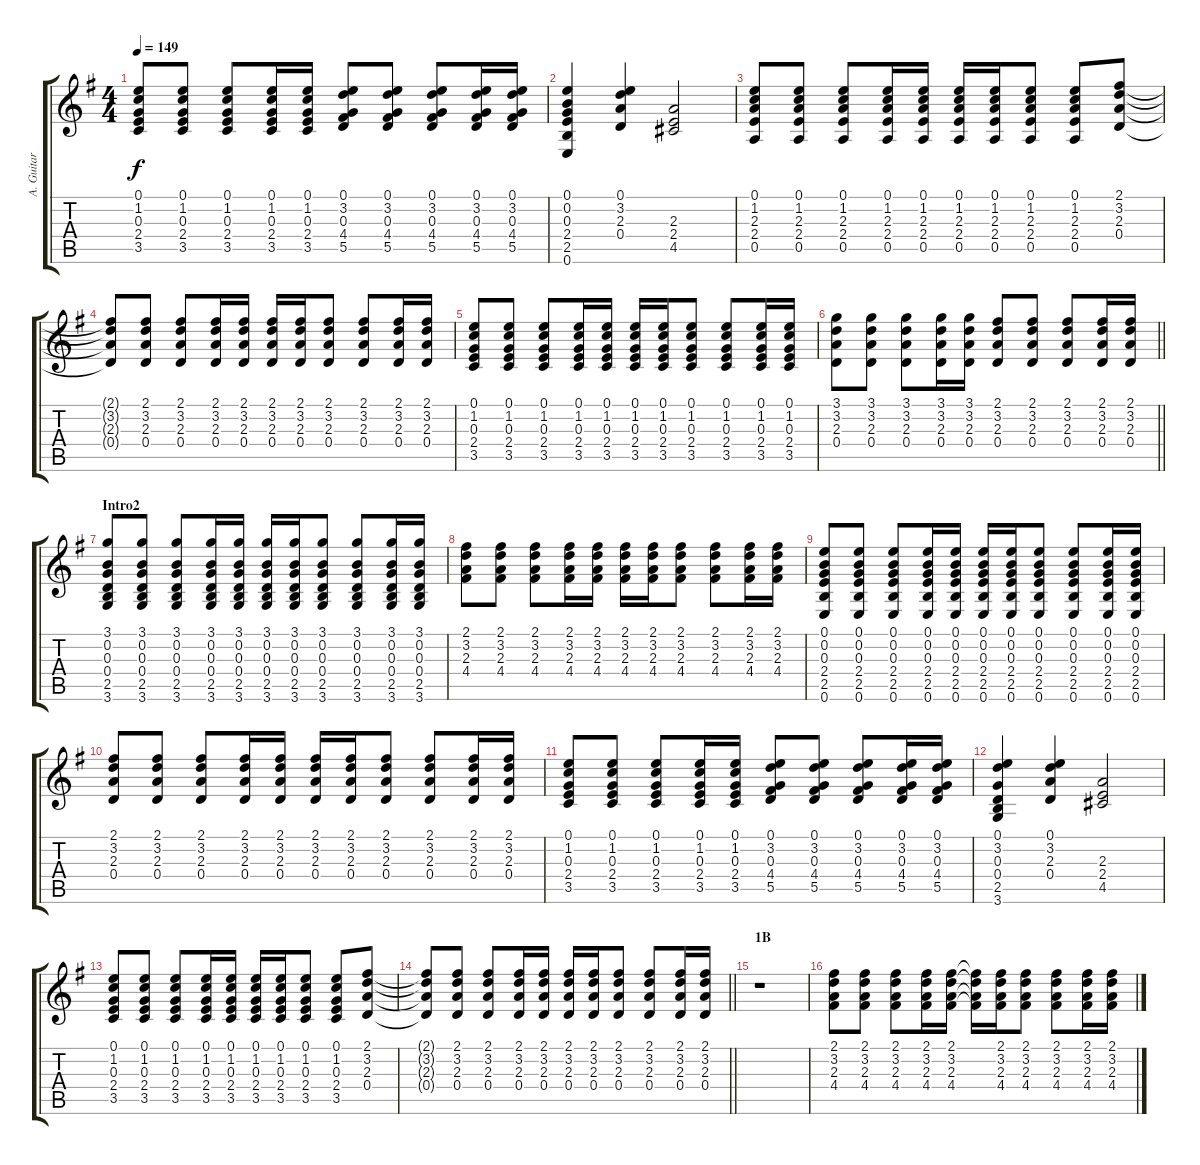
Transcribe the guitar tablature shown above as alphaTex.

\track ("A. Guitar" "A. Guitar") {instrument acousticguitarsteel}
\staff {score tabs}
\tuning (E4 B3 G3 D3 A2 E2) {hide}
\ts (4 4)
\tempo 149
\clef g2
\ks g
(0.1 1.2 0.3 2.4 3.5).8{dy f} (0.1 1.2 0.3 2.4 3.5).8 (0.1 1.2 0.3 2.4 3.5).8 (0.1 1.2 0.3 2.4 3.5).16 (0.1 1.2 0.3 2.4 3.5).16 (0.1 3.2 0.3 4.4 5.5).8 (0.1 3.2 0.3 4.4 5.5).8 (0.1 3.2 0.3 4.4 5.5).8 (0.1 3.2 0.3 4.4 5.5).16 (0.1 3.2 0.3 4.4 5.5).16 |
(0.1 0.2 0.3 2.4 2.5 0.6).4 (0.1 3.2 2.3 0.4).4 (2.3 2.4 4.5).2 |
(0.1 1.2 2.3 2.4 0.5).8 (0.1 1.2 2.3 2.4 0.5).8 (0.1 1.2 2.3 2.4 0.5).8 (0.1 1.2 2.3 2.4 0.5).16 (0.1 1.2 2.3 2.4 0.5).16 (0.1 1.2 2.3 2.4 0.5).16 (0.1 1.2 2.3 2.4 0.5).16 (0.1 1.2 2.3 2.4 0.5).8 (0.1 1.2 2.3 2.4 0.5).8 (2.1 3.2 2.3 0.4).8 |
(2.1{t} 3.2{t} 2.3{t} 0.4{t}).8 (2.1 3.2 2.3 0.4).8 (2.1 3.2 2.3 0.4).8 (2.1 3.2 2.3 0.4).16 (2.1 3.2 2.3 0.4).16 (2.1 3.2 2.3 0.4).16 (2.1 3.2 2.3 0.4).16 (2.1 3.2 2.3 0.4).8 (2.1 3.2 2.3 0.4).8 (2.1 3.2 2.3 0.4).16 (2.1 3.2 2.3 0.4).16 |
(0.1 1.2 0.3 2.4 3.5).8 (0.1 1.2 0.3 2.4 3.5).8 (0.1 1.2 0.3 2.4 3.5).8 (0.1 1.2 0.3 2.4 3.5).16 (0.1 1.2 0.3 2.4 3.5).16 (0.1 1.2 0.3 2.4 3.5).16 (0.1 1.2 0.3 2.4 3.5).16 (0.1 1.2 0.3 2.4 3.5).8 (0.1 1.2 0.3 2.4 3.5).8 (0.1 1.2 0.3 2.4 3.5).16 (0.1 1.2 0.3 2.4 3.5).16 |
\barLineRight lightlight
(3.1 3.2 2.3 0.4).8 (3.1 3.2 2.3 0.4).8 (3.1 3.2 2.3 0.4).8 (3.1 3.2 2.3 0.4).16 (3.1 3.2 2.3 0.4).16 (2.1 3.2 2.3 0.4).8 (2.1 3.2 2.3 0.4).8 (2.1 3.2 2.3 0.4).8 (2.1 3.2 2.3 0.4).16 (2.1 3.2 2.3 0.4).16 |
\section ("" "Intro2")
(3.1 0.2 0.3 0.4 2.5 3.6).8 (3.1 0.2 0.3 0.4 2.5 3.6).8 (3.1 0.2 0.3 0.4 2.5 3.6).8 (3.1 0.2 0.3 0.4 2.5 3.6).16 (3.1 0.2 0.3 0.4 2.5 3.6).16 (3.1 0.2 0.3 0.4 2.5 3.6).16 (3.1 0.2 0.3 0.4 2.5 3.6).16 (3.1 0.2 0.3 0.4 2.5 3.6).8 (3.1 0.2 0.3 0.4 2.5 3.6).8 (3.1 0.2 0.3 0.4 2.5 3.6).16 (3.1 0.2 0.3 0.4 2.5 3.6).16 |
(2.1 3.2 2.3 4.4).8 (2.1 3.2 2.3 4.4).8 (2.1 3.2 2.3 4.4).8 (2.1 3.2 2.3 4.4).16 (2.1 3.2 2.3 4.4).16 (2.1 3.2 2.3 4.4).16 (2.1 3.2 2.3 4.4).16 (2.1 3.2 2.3 4.4).8 (2.1 3.2 2.3 4.4).8 (2.1 3.2 2.3 4.4).16 (2.1 3.2 2.3 4.4).16 |
(0.1 0.2 0.3 2.4 2.5 0.6).8 (0.1 0.2 0.3 2.4 2.5 0.6).8 (0.1 0.2 0.3 2.4 2.5 0.6).8 (0.1 0.2 0.3 2.4 2.5 0.6).16 (0.1 0.2 0.3 2.4 2.5 0.6).16 (0.1 0.2 0.3 2.4 2.5 0.6).16 (0.1 0.2 0.3 2.4 2.5 0.6).16 (0.1 0.2 0.3 2.4 2.5 0.6).8 (0.1 0.2 0.3 2.4 2.5 0.6).8 (0.1 0.2 0.3 2.4 2.5 0.6).16 (0.1 0.2 0.3 2.4 2.5 0.6).16 |
(2.1 3.2 2.3 0.4).8 (2.1 3.2 2.3 0.4).8 (2.1 3.2 2.3 0.4).8 (2.1 3.2 2.3 0.4).16 (2.1 3.2 2.3 0.4).16 (2.1 3.2 2.3 0.4).16 (2.1 3.2 2.3 0.4).16 (2.1 3.2 2.3 0.4).8 (2.1 3.2 2.3 0.4).8 (2.1 3.2 2.3 0.4).16 (2.1 3.2 2.3 0.4).16 |
(0.1 1.2 0.3 2.4 3.5).8 (0.1 1.2 0.3 2.4 3.5).8 (0.1 1.2 0.3 2.4 3.5).8 (0.1 1.2 0.3 2.4 3.5).16 (0.1 1.2 0.3 2.4 3.5).16 (0.1 3.2 0.3 4.4 5.5).8 (0.1 3.2 0.3 4.4 5.5).8 (0.1 3.2 0.3 4.4 5.5).8 (0.1 3.2 0.3 4.4 5.5).16 (0.1 3.2 0.3 4.4 5.5).16 |
(0.1 3.2 0.3 0.4 2.5 3.6).4 (0.1 3.2 2.3 0.4).4 (2.3 2.4 4.5).2 |
(0.1 1.2 0.3 2.4 3.5).8 (0.1 1.2 0.3 2.4 3.5).8 (0.1 1.2 0.3 2.4 3.5).8 (0.1 1.2 0.3 2.4 3.5).16 (0.1 1.2 0.3 2.4 3.5).16 (0.1 1.2 0.3 2.4 3.5).16 (0.1 1.2 0.3 2.4 3.5).16 (0.1 1.2 0.3 2.4 3.5).8 (0.1 1.2 0.3 2.4 3.5).8 (2.1 3.2 2.3 0.4).8 |
\barLineRight lightlight
(2.1{t} 3.2{t} 2.3{t} 0.4{t}).8 (2.1 3.2 2.3 0.4).8 (2.1 3.2 2.3 0.4).8 (2.1 3.2 2.3 0.4).16 (2.1 3.2 2.3 0.4).16 (2.1 3.2 2.3 0.4).16 (2.1 3.2 2.3 0.4).16 (2.1 3.2 2.3 0.4).8 (2.1 3.2 2.3 0.4).8 (2.1 3.2 2.3 0.4).16 (2.1 3.2 2.3 0.4).16 |
\section ("" "1B")
r.1 |
(2.1 3.2 2.3 4.4).8 (2.1 3.2 2.3 4.4).8 (2.1 3.2 2.3 4.4).8 (2.1 3.2 2.3 4.4).16 (2.1 3.2 2.3 4.4).16 (2.1{t} 3.2{t} 2.3{t} 4.4{t}).16 (2.1 3.2 2.3 4.4).16 (2.1 3.2 2.3 4.4).8 (2.1 3.2 2.3 4.4).8 (2.1 3.2 2.3 4.4).16 (2.1 3.2 2.3 4.4).16
